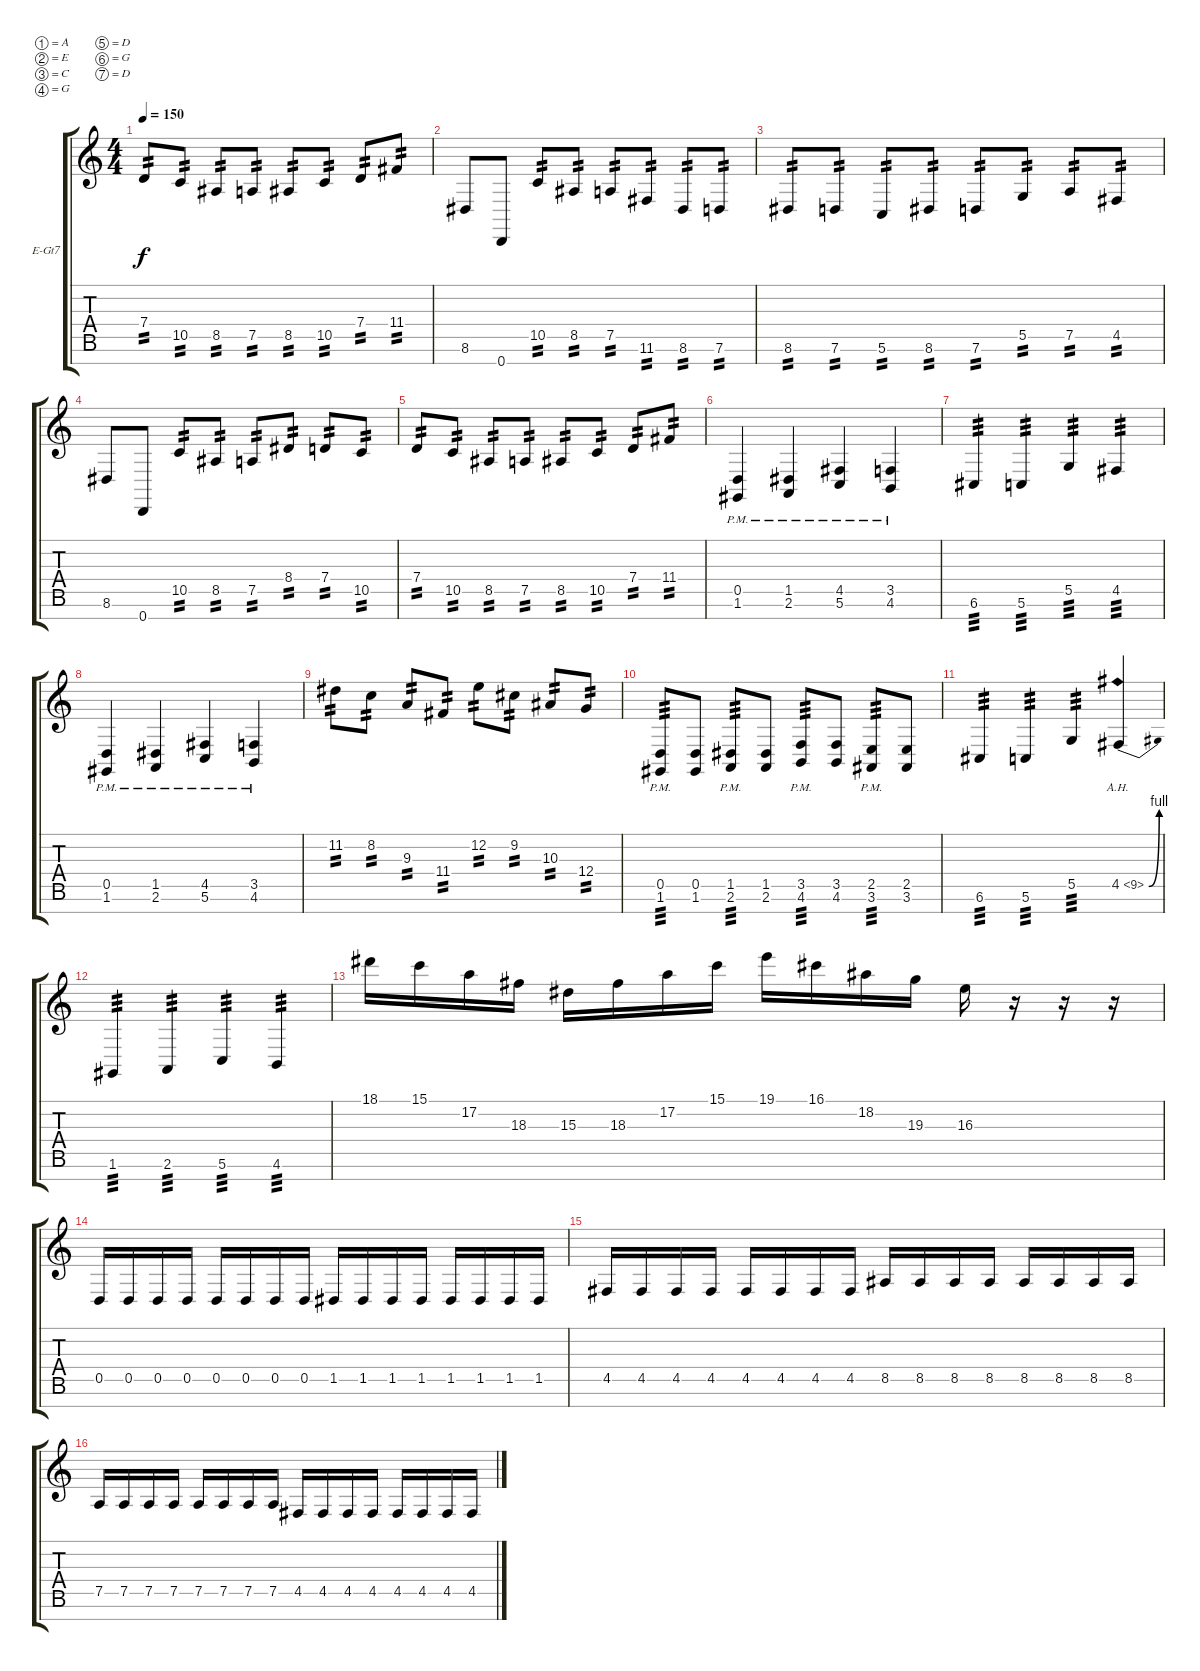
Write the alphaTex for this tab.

\defaultSystemsLayout 4
\bracketExtendMode groupsimilarinstruments
\firstSystemTrackNameOrientation horizontal
\otherSystemsTrackNameOrientation horizontal
\track ("Electric Guitar" "E-Gt7") {instrument distortionguitar}
\staff {score tabs}
\tuning (A3 E3 C3 G2 D2 G1 D1)
\ts (4 4)
\tempo 150
\clef g2
\ks c
7.4.8{tp 2 dy f} 10.5.8{tp 2} 8.5.8{tp 2} 7.5.8{tp 2} 8.5.8{tp 2} 10.5.8{tp 2} 7.4.8{tp 2} 11.4.8{tp 2} |
8.6.8 0.7.8 10.5.8{tp 2} 8.5.8{tp 2} 7.5.8{tp 2} 11.6.8{tp 2} 8.6.8{tp 2} 7.6.8{tp 2} |
8.6.8{tp 2} 7.6.8{tp 2} 5.6.8{tp 2} 8.6.8{tp 2} 7.6.8{tp 2} 5.5.8{tp 2} 7.5.8{tp 2} 4.5.8{tp 2} |
8.6.8 0.7.8 10.5.8{tp 2} 8.5.8{tp 2} 7.5.8{tp 2} 8.4.8{tp 2} 7.4.8{tp 2} 10.5.8{tp 2} |
7.4.8{tp 2} 10.5.8{tp 2} 8.5.8{tp 2} 7.5.8{tp 2} 8.5.8{tp 2} 10.5.8{tp 2} 7.4.8{tp 2} 11.4.8{tp 2} |
(1.6{pm} 0.5{pm}).4 (2.6{pm} 1.5{pm}).4 (5.6{pm} 4.5{pm}).4 (4.6{pm} 3.5{pm}).4 |
6.6.4{tp 3} 5.6.4{tp 3} 5.5.4{tp 3} 4.5.4{tp 3} |
(1.6{pm} 0.5{pm}).4 (2.6{pm} 1.5{pm}).4 (5.6{pm} 4.5{pm}).4 (4.6{pm} 3.5{pm}).4 |
11.2.8{tp 2} 8.2.8{tp 2} 9.3.8{tp 2} 11.4.8{tp 2} 12.2.8{tp 2} 9.2.8{tp 2} 10.3.8{tp 2} 12.4.8{tp 2} |
(1.6{pm} 0.5{pm}).8{tp 3} (1.6 0.5).8 (2.6{pm} 1.5{pm}).8{tp 3} (2.6 1.5).8 (4.6{pm} 3.5{pm}).8{tp 3} (4.6 3.5).8 (3.6{pm} 2.5{pm}).8{tp 3} (3.6 2.5).8 |
6.6.4{tp 3} 5.6.4{tp 3} 5.5.4{tp 3} 4.5{be (bend 0 0 59.4 4) ah 5}.4 |
1.6.4{tp 3} 2.6.4{tp 3} 5.6.4{tp 3} 4.6.4{tp 3} |
18.1.16 15.1.16 17.2.16 18.3.16 15.3.16 18.3.16 17.2.16 15.1.16 19.1.16 16.1.16 18.2.16 19.3.16 16.3.16 r.16 r.16 r.16 |
0.5.16 0.5.16 0.5.16 0.5.16 0.5.16 0.5.16 0.5.16 0.5.16 1.5.16 1.5.16 1.5.16 1.5.16 1.5.16 1.5.16 1.5.16 1.5.16 |
4.5.16 4.5.16 4.5.16 4.5.16 4.5.16 4.5.16 4.5.16 4.5.16 8.5.16 8.5.16 8.5.16 8.5.16 8.5.16 8.5.16 8.5.16 8.5.16 |
7.5.16 7.5.16 7.5.16 7.5.16 7.5.16 7.5.16 7.5.16 7.5.16 4.5.16 4.5.16 4.5.16 4.5.16 4.5.16 4.5.16 4.5.16 4.5.16
